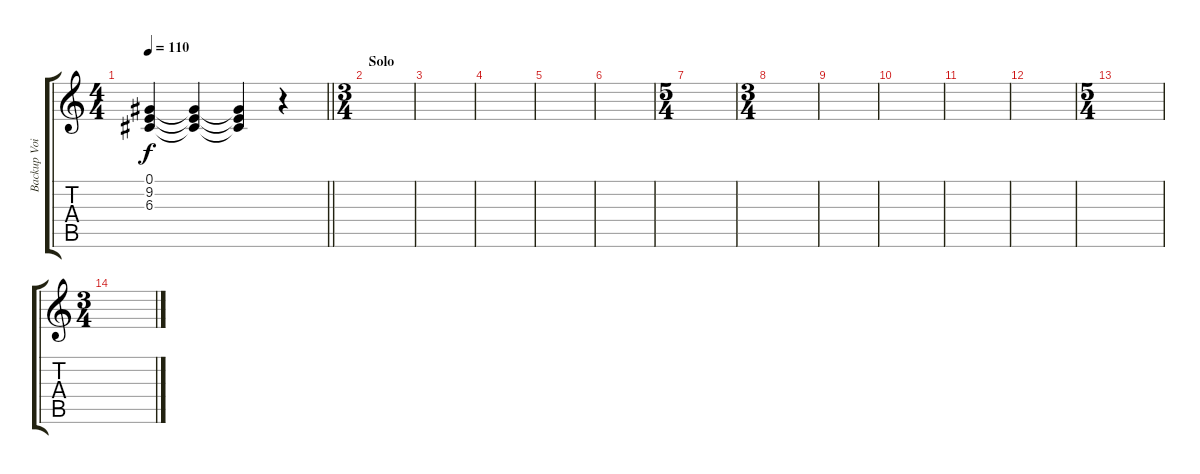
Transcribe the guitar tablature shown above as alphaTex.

\track ("Backup Voices" "Backup Voi") {instrument voiceoohs}
\staff {score tabs}
\tuning (E4 B3 G3 D3 A2 E2) {hide}
\ts (4 4)
\tempo 110
\clef g2
\barLineRight lightlight
\ks c
(0.1 9.2 6.3).4{dy f} (0.1{t} 9.2{t} 6.3{t}).4 (0.1{t} 9.2{t} 6.3{t}).4 r.4 |
\ts (3 4)
\section ("" "Solo")
|
|
|
|
|
\ts (5 4)
|
\ts (3 4)
|
|
|
|
|
\ts (5 4)
|
\ts (3 4)
